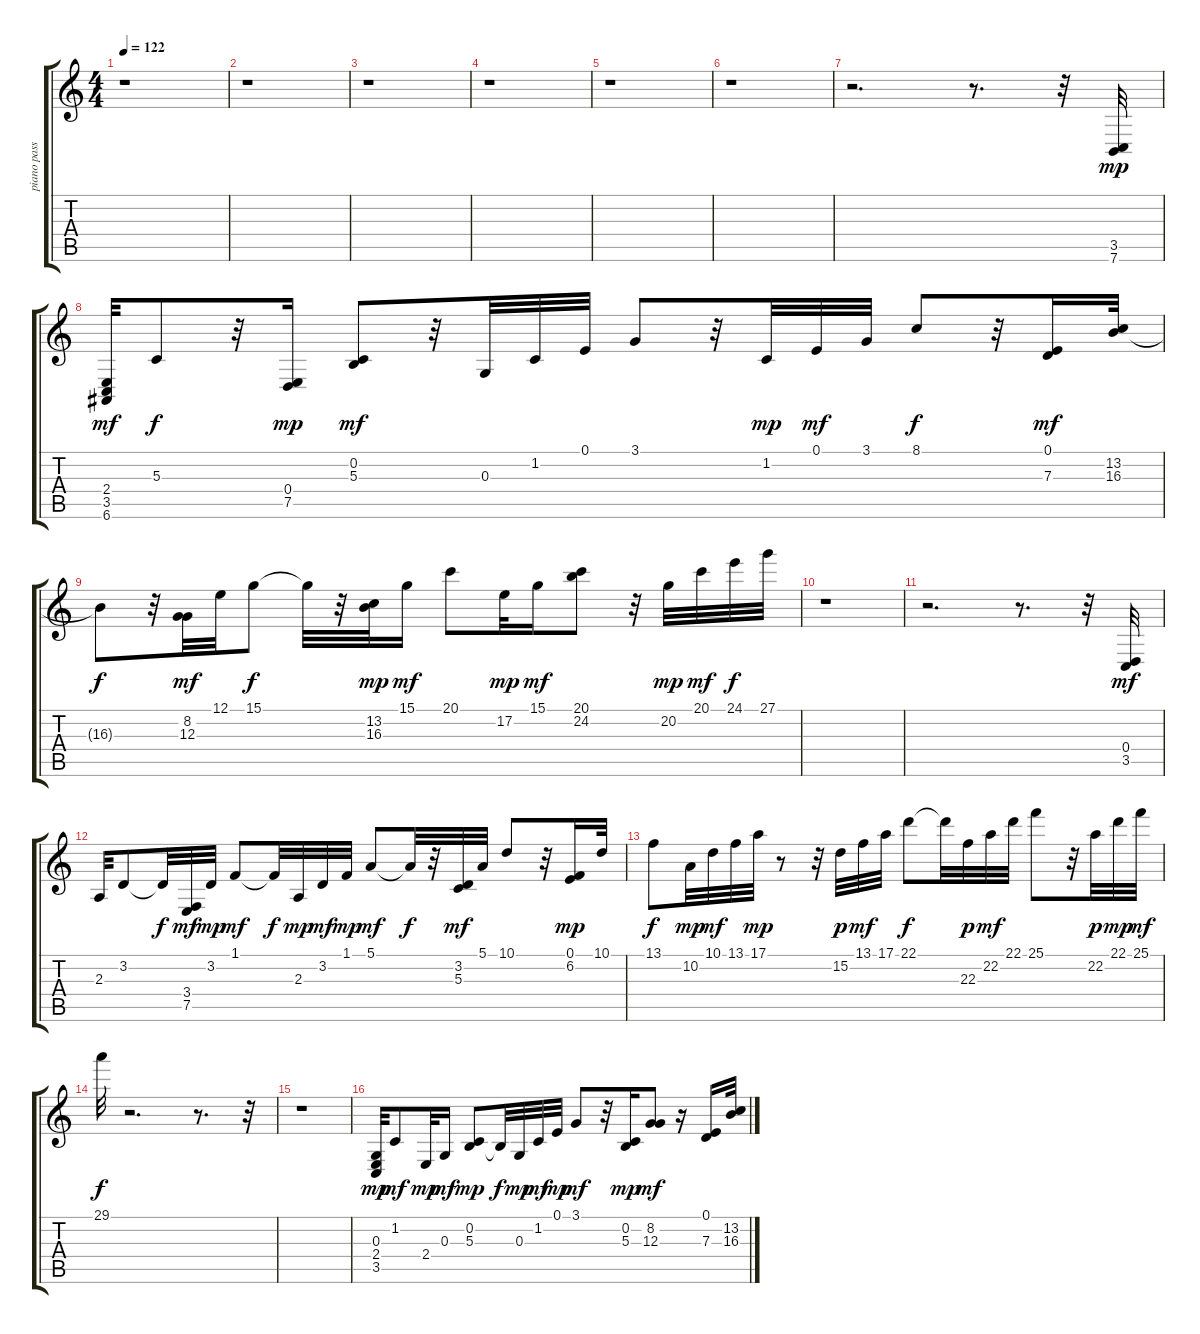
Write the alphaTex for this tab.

\track ("piano passage" "piano pass") {instrument brightacousticpiano}
\staff {score tabs}
\tuning (E4 B3 G3 D3 A2 E2) {hide}
\ts (4 4)
\tempo 122
\clef g2
\ks c
r.1{dy ff} |
r.1 |
r.1 |
r.1 |
r.1 |
r.1 |
r.2{d} r.8{d} r.32 (3.5 7.6).32{dy mp} |
(2.4 3.5 6.6).32{dy mf} 5.3.8{dy f} r.32 (0.4 7.5).16{dy mp} (0.2 5.3).8{dy mf} r.32 0.3.32 1.2.32 0.1.32 3.1.8 r.32 1.2.32{dy mp} 0.1.32{dy mf} 3.1.32 8.1.8{dy f} r.32 (0.1 7.3).16{dy mf} (13.2 16.3).32 |
16.3{t}.8{dy f} r.32 (8.2 12.3).32{dy mf} 12.1.32 15.1.8{dy f} 15.1{t}.32 r.32 (13.2 16.3).32{dy mp} 15.1.16{dy mf} 20.1.8 17.2.32{dy mp} 15.1.16{dy mf} (20.1 24.2).8 r.32 20.2.32{dy mp} 20.1.32{dy mf} 24.1.32{dy f} 27.1.32 |
r.1 |
r.2{d} r.8{d} r.32 (0.4 3.5).32{dy mf} |
2.3.32 3.2.8 3.2{t}.32{dy f} (3.4 7.5).32{dy mf} 3.2.32{dy mp} 1.1.8{dy mf} 1.1{t}.32{dy f} 2.3.32{dy mp} 3.2.32{dy mf} 1.1.32{dy mp} 5.1.8{dy mf} 5.1{t}.32{dy f} r.32 (3.2 5.3).32{dy mf} 5.1.32 10.1.8 r.32 (0.1 6.2).16{dy mp} 10.1.32 |
13.1.8{dy f} 10.2.32{dy mp} 10.1.32{dy mf} 13.1.32 17.1.32{dy mp} r.8 r.32 15.2.32{dy p} 13.1.32{dy mf} 17.1.32 22.1.8{dy f} 22.1{t}.32 22.3.32{dy p} 22.2.32{dy mf} 22.1.32 25.1.8 r.32 22.2.32{dy p} 22.1.32{dy mp} 25.1.32{dy mf} |
29.1.32{dy f} r.2{d} r.8{d} r.32 |
r.1 |
(0.3 2.4 3.5).32{dy mp} 1.2.8{dy mf} 2.4.32{dy mp} 0.3.16{dy mf} (0.2 5.3).8{dy mp} 0.2{t}.32{dy f} 0.3.32{dy mp} 1.2.32{dy mf} 0.1.32{dy mp} 3.1.8{dy mf} r.32 (0.2 5.3).16{dy mp} (8.2 12.3).8{dy mf} r.16 (0.1 7.3).16 (13.2 16.3).32
